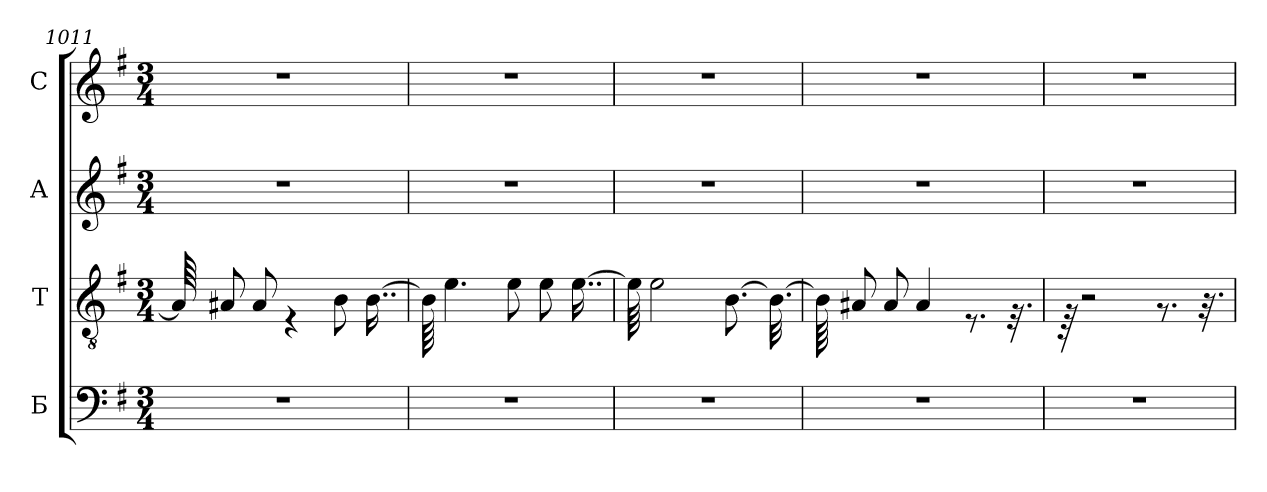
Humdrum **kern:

**kern	**kern	**kern	**kern
*part4	*part3	*part2	*part1
*staff4	*staff3	*staff2	*staff1
*I"Б	*I"Т	*I"А	*I"С
*clefF4	*clefGv2	*clefG2	*clefG2
*k[f#]	*k[f#]	*k[f#]	*k[f#]
*G:	*G:	*G:	*G:
*M3/4	*M3/4	*M3/4	*M3/4
=1011	=1011	=1011	=1011
2.r	64A#/]	2.r	2.r
.	8A#X/	.	.
.	8A#/	.	.
.	4rE	.	.
.	8B\	.	.
.	[>16..B\	.	.
!!LO:PB:g=z
=1012	=1012	=1012	=1012
2.r	64B\]	2.r	2.r
.	4.e\	.	.
.	8e\	.	.
.	8e\	.	.
.	[>16..e\	.	.
=1013	=1013	=1013	=1013
2.r	64e\]	2.r	2.r
.	2e\	.	.
.	[>8.B\	.	.
.	32.B\_	.	.
=1014	=1014	=1014	=1014
2.r	64B\]	2.r	2.r
.	8A#X/	.	.
.	8A#/	.	.
.	4A#/	.	.
.	8.rE	.	.
.	32.rE	.	.
=1015	=1015	=1015	=1015
2.r	64rE	2.r	2.r
.	2r	.	.
.	8.rF	.	.
.	32.rF	.	.
=	=	=	=
*-	*-	*-	*-
